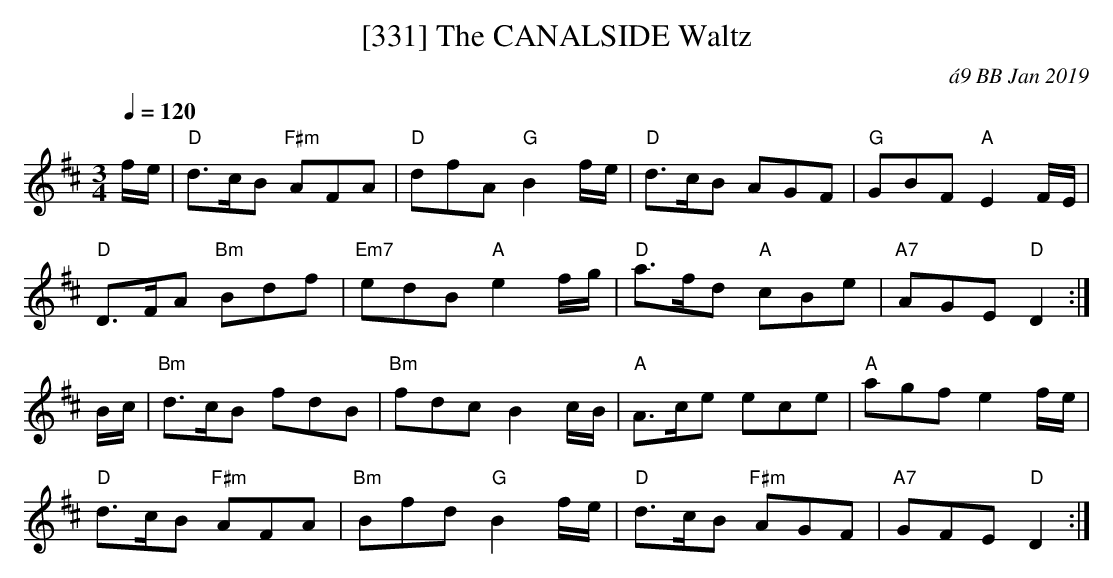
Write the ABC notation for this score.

X:1
T:[331] The CANALSIDE Waltz
C:\'a9 BB Jan 2019
M:3/4
Q:1/4=120
K:D
f/e/|"D"d>cB "F#m"AFA|"D"dfA "G"B2 f/e/|"D"d>cB AGF|"G"GBF "A"E2 F/E/|
"D"D>FA "Bm"Bdf|"Em7"edB "A"e2 f/g/|"D"a>fd "A"cBe|"A7"AGE "D"D2:|
B/c/|"Bm"d>cB fdB|"Bm"fdc B2 c/B/|"A"A>ce ece|"A"agf e2 f/e/|
"D"d>cB "F#m"AFA|"Bm"Bfd "G"B2 f/e/|"D"d>cB "F#m"AGF|"A7"GFE "D"D2 :|
